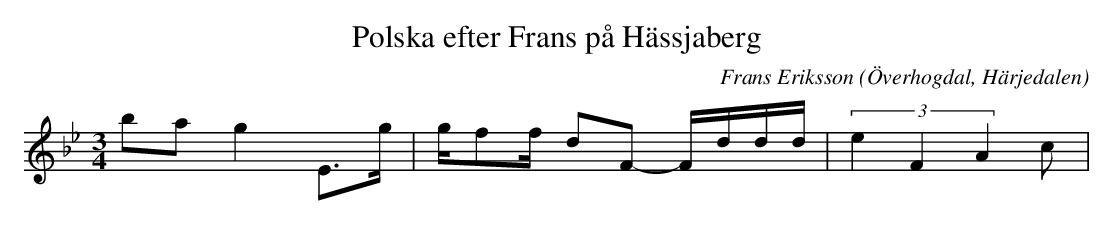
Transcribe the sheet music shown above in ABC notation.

X:1
T:Polska efter Frans på Hässjaberg
O:Överhogdal, Härjedalen
M:3/4
C:Frans Eriksson
K:Bb
ba g2 E>g |g/ff/- dF- F/d/d/d/|(3e2F2A2 c|
